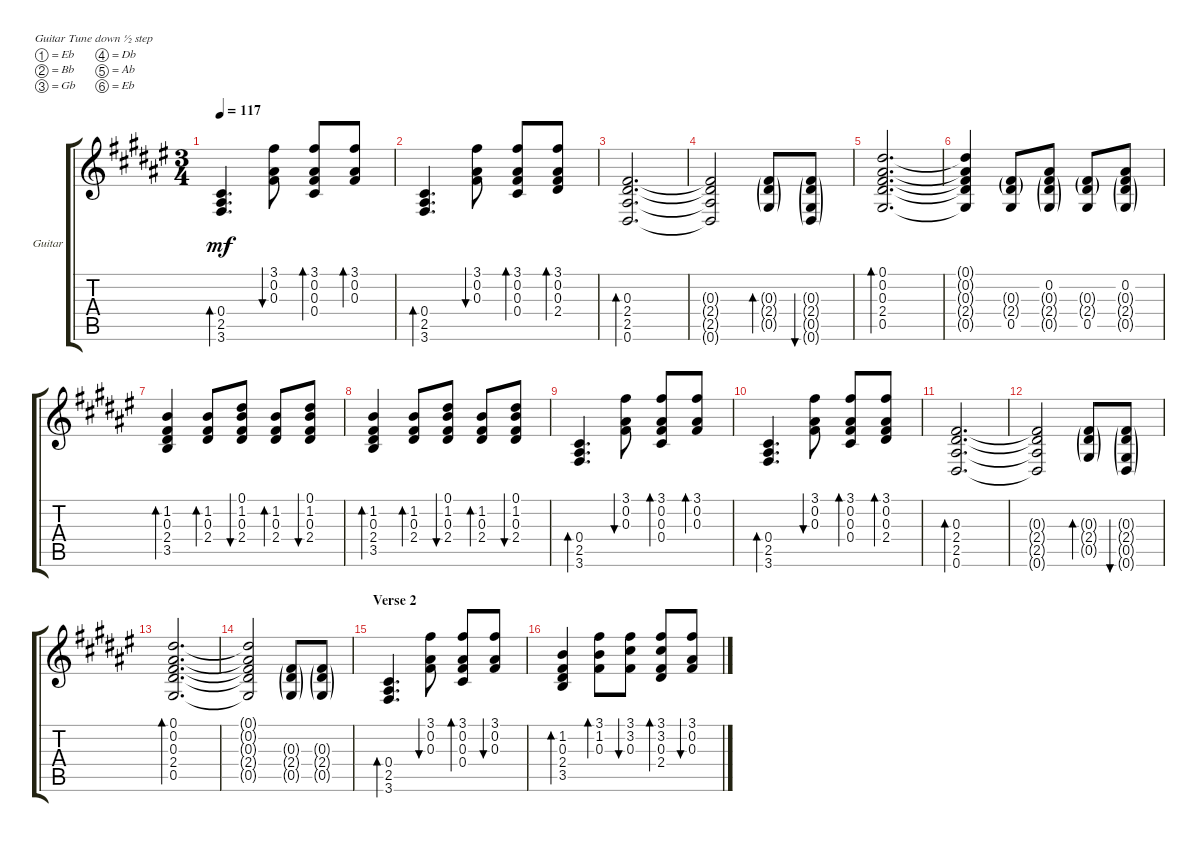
\defaultSystemsLayout 4
\bracketExtendMode groupsimilarinstruments
\firstSystemTrackNameOrientation horizontal
\otherSystemsTrackNameOrientation horizontal
\track ("Jesse Guitar" "Guitar") {instrument acousticguitarsteel}
\staff {score tabs}
\tuning (Eb4 Bb3 Gb3 Db3 Ab2 Eb2)
\ts (3 4)
\tempo 117
\clef g2
\ks f#
(3.6 2.5 0.4).4{d bd 60 dy mf} (0.3 0.2 3.1).8{bu 58} (3.1 0.2 0.3 0.4).8{bd 58} (0.3 0.2 3.1).8{bd 58} |
(3.6 2.5 0.4).4{d bd 60} (0.3 0.2 3.1).8{bu 58} (3.1 0.2 0.3 0.4).8{bd 58} (0.3 0.2 3.1 2.4).8{bd 58} |
(0.6 2.5 2.4 0.3).2{d bd 46} |
(0.6{t} 2.5{t} 2.4{t} 0.3{t}).2 (0.5{g} 2.4{g} 0.3{g}).8{bd 37} (0.6{g} 0.5{g} 2.4{g} 0.3{g}).8{bu 37} |
(0.5 2.4 0.3 0.2 0.1).2{d bd 37} |
(0.5{t} 2.4{t} 0.3{t} 0.2{t} 0.1{t}).4 (0.5 2.4{g} 0.3{g}).8 (0.3{g} 2.4{g} 0.5{g} 0.2).8 (0.5 2.4{g} 0.3{g}).8 (0.3{g} 2.4{g} 0.5{g} 0.2).8 |
(1.2 0.3 2.4 3.5).4{bd 42} (2.4 0.3 1.2).8{bd 41} (1.2 0.3 2.4 0.1).8{bu 40} (2.4 0.3 1.2).8{bd 39} (0.1 1.2 0.3 2.4).8{bu 38} |
(1.2 0.3 2.4 3.5).4{bd 37} (2.4 0.3 1.2).8{bd 37} (1.2 0.3 2.4 0.1).8{bu 37} (2.4 0.3 1.2).8{bd 37} (0.1 1.2 0.3 2.4).8{bu 37} |
(3.6 2.5 0.4).4{d bd 60} (0.3 0.2 3.1).8{bu 58} (3.1 0.2 0.3 0.4).8{bd 58} (0.3 0.2 3.1).8{bd 58} |
(3.6 2.5 0.4).4{d bd 60} (0.3 0.2 3.1).8{bu 58} (3.1 0.2 0.3 0.4).8{bd 58} (0.3 0.2 3.1 2.4).8{bd 58} |
(0.6 2.5 2.4 0.3).2{d bd 46} |
(0.6{t} 2.5{t} 2.4{t} 0.3{t}).2 (0.5{g} 2.4{g} 0.3{g}).8{bd 37} (0.6{g} 0.5{g} 2.4{g} 0.3{g}).8{bu 37} |
(0.5 2.4 0.3 0.2 0.1).2{d bd 37} |
(0.3{t} 0.5{t} 2.4{t} 0.2{t} 0.1{t}).2 (0.3{g} 2.4{g} 0.5{g}).8 (0.5{g} 2.4{g} 0.3{g}).8 |
\section ("" "Verse 2")
(3.6 2.5 0.4).4{d bd 66} (0.3 0.2 3.1).8{bu 65} (3.1 0.2 0.3 0.4).8{bd 65} (0.3 0.2 3.1).8{bu 65} |
(3.5 2.4 0.3 1.2).4{bd 64} (0.3 1.2 3.1).8{bd 63} (3.1 3.2 0.3).8{bu 62} (3.1 3.2 0.3 2.4).8{bd 61} (0.3 0.2 3.1).8{bu 60}
